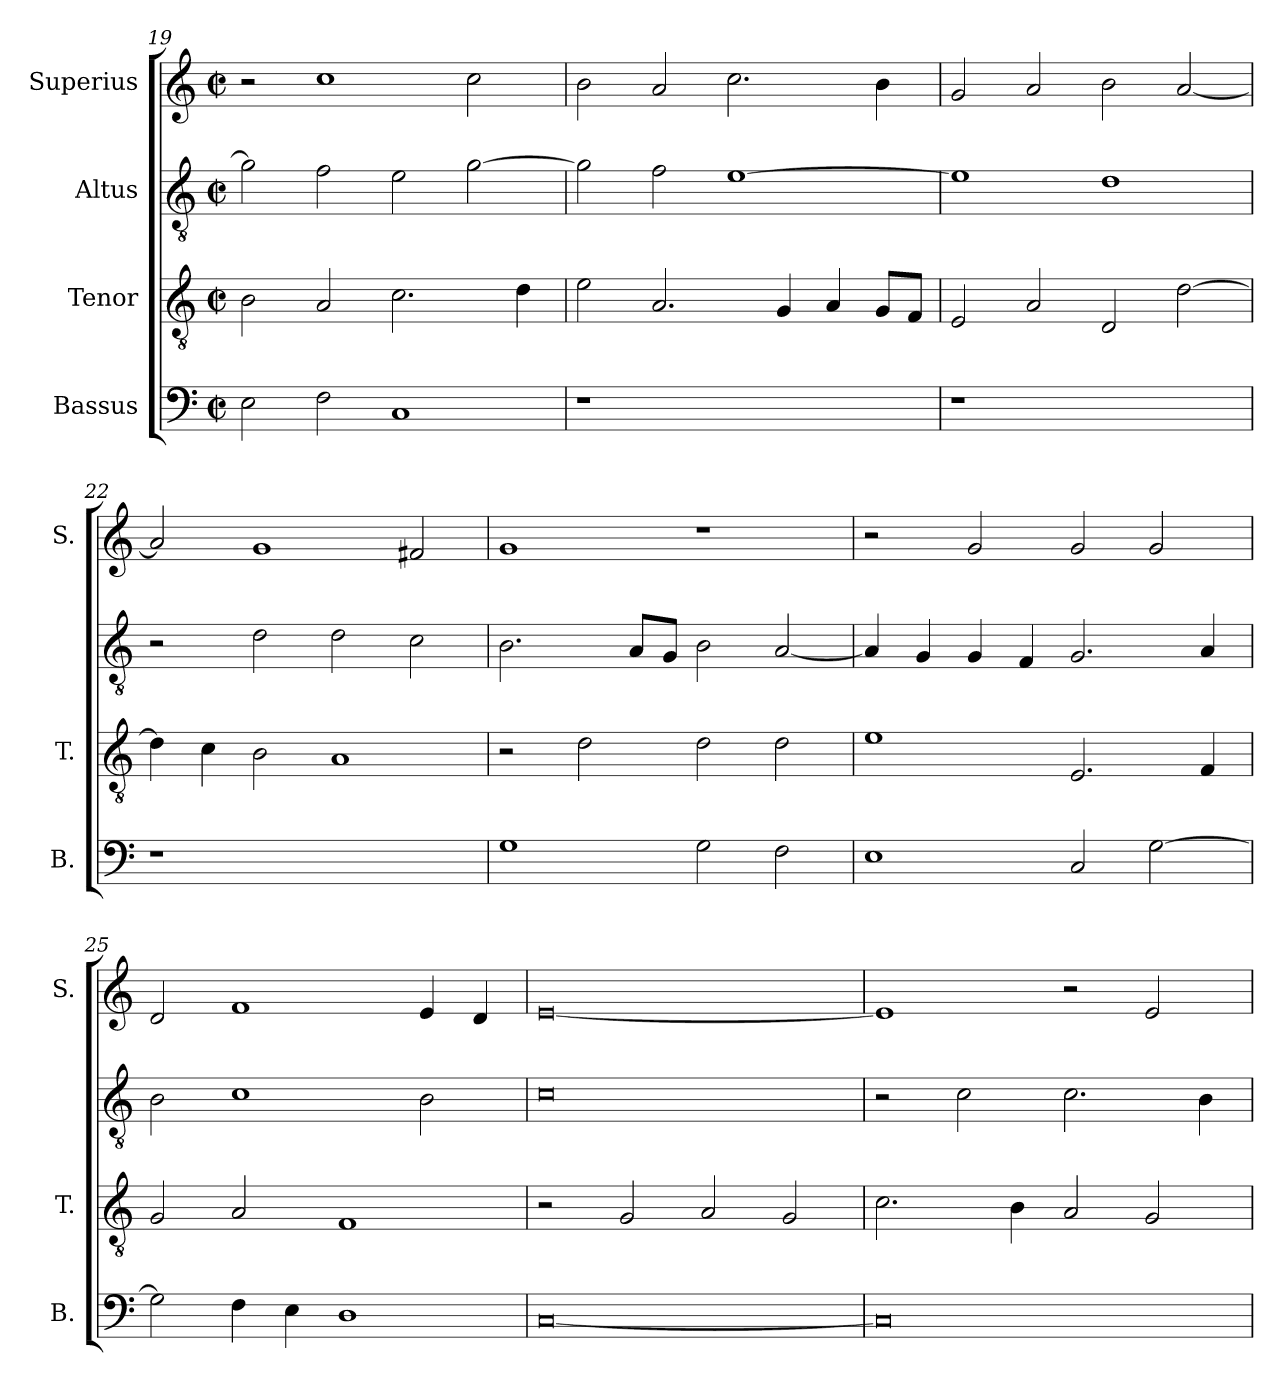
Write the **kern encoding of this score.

**kern	**kern	**kern	**kern
*part4	*part3	*part2	*part1
*staff4	*staff3	*staff2	*staff1
*I"Bassus	*I"Tenor	*I"Altus	*I"Superius
*I'B.	*I'T.	*	*I'S.
!!LO:LB:g=z
*clefF4	*clefGv2	*clefGv2	*clefG2
*	*ITrd7c12	*ITrd7c12	*
*k[]	*k[]	*k[]	*k[]
*C:	*C:	*C:	*C:
*M2/2	*M2/2	*M2/2	*M2/2
*met(c|)	*met(c|)	*met(c|)	*met(c|)
=19	=19	=19	=19
2Ei\	2BBi\	2Gi\]	2r
2Fi\	2AAi/	2Fi\	1cci
1Ci	2.Ci\	2Ei\	.
.	.	[>2Gi\	2cci\
.	4Di\	.	.
=20	=20	=20	=20
!LO:N:vis=1	!	!	!
1r	2Ei\	2Gi\]	2bi\
.	2.AAi/	2Fi\	2ai/
1ryy	.	[>1Ei	2.cci\
.	4GGi/	.	.
.	4AAi/	.	.
.	8GGi/L	.	4bi\
.	8FFi/J	.	.
=21	=21	=21	=21
!LO:N:vis=1	!	!	!
1r	2EEi/	1Ei]	2gi/
.	2AAi/	.	2ai/
1ryy	2DDi/	1Di	2bi\
.	[>2Di\	.	[<2ai/
=22	=22	=22	=22
!LO:N:vis=1	!	!	!
1r	4Di\]	2r	2ai/]
.	4Ci\	.	.
.	2BBi\	2Di\	1gi
1ryy	1AAi	2Di\	.
.	.	2Ci\	2f#Xi/
=23	=23	=23	=23
1Gi	2r	2.BBi\	1gi
.	2Di\	.	.
.	.	8AAi/L	.
.	.	8GGi/J	.
2Gi\	2Di\	2BBi\	1r
2Fi\	2Di\	[<2AAi/	.
!!LO:LB:g=z
=24	=24	=24	=24
1Ei	1Ei	4AAi/]	2r
.	.	4GGi/	.
.	.	4GGi/	2gi/
.	.	4FFi/	.
2Ci/	2.EEi/	2.GGi/	2gi/
[>2Gi\	.	.	2gi/
.	4FFi/	4AAi/	.
=25	=25	=25	=25
2Gi\]	2GGi/	2BBi\	2di/
4Fi\	2AAi/	1Ci	1fi
4Ei\	.	.	.
1Di	1FFi	.	.
.	.	2BBi\	4ei/
.	.	.	4di/
=26	=26	=26	=26
[<0Ci	2r	0Ci	[<0ei
.	2GGi/	.	.
.	2AAi/	.	.
.	2GGi/	.	.
=27	=27	=27	=27
0Ci]	2.Ci\	2r	1ei]
.	.	2Ci\	.
.	4BBi\	.	.
.	2AAi/	2.Ci\	2r
.	2GGi/	.	2ei/
.	.	4BBi\	.
=	=	=	=
*-	*-	*-	*-
